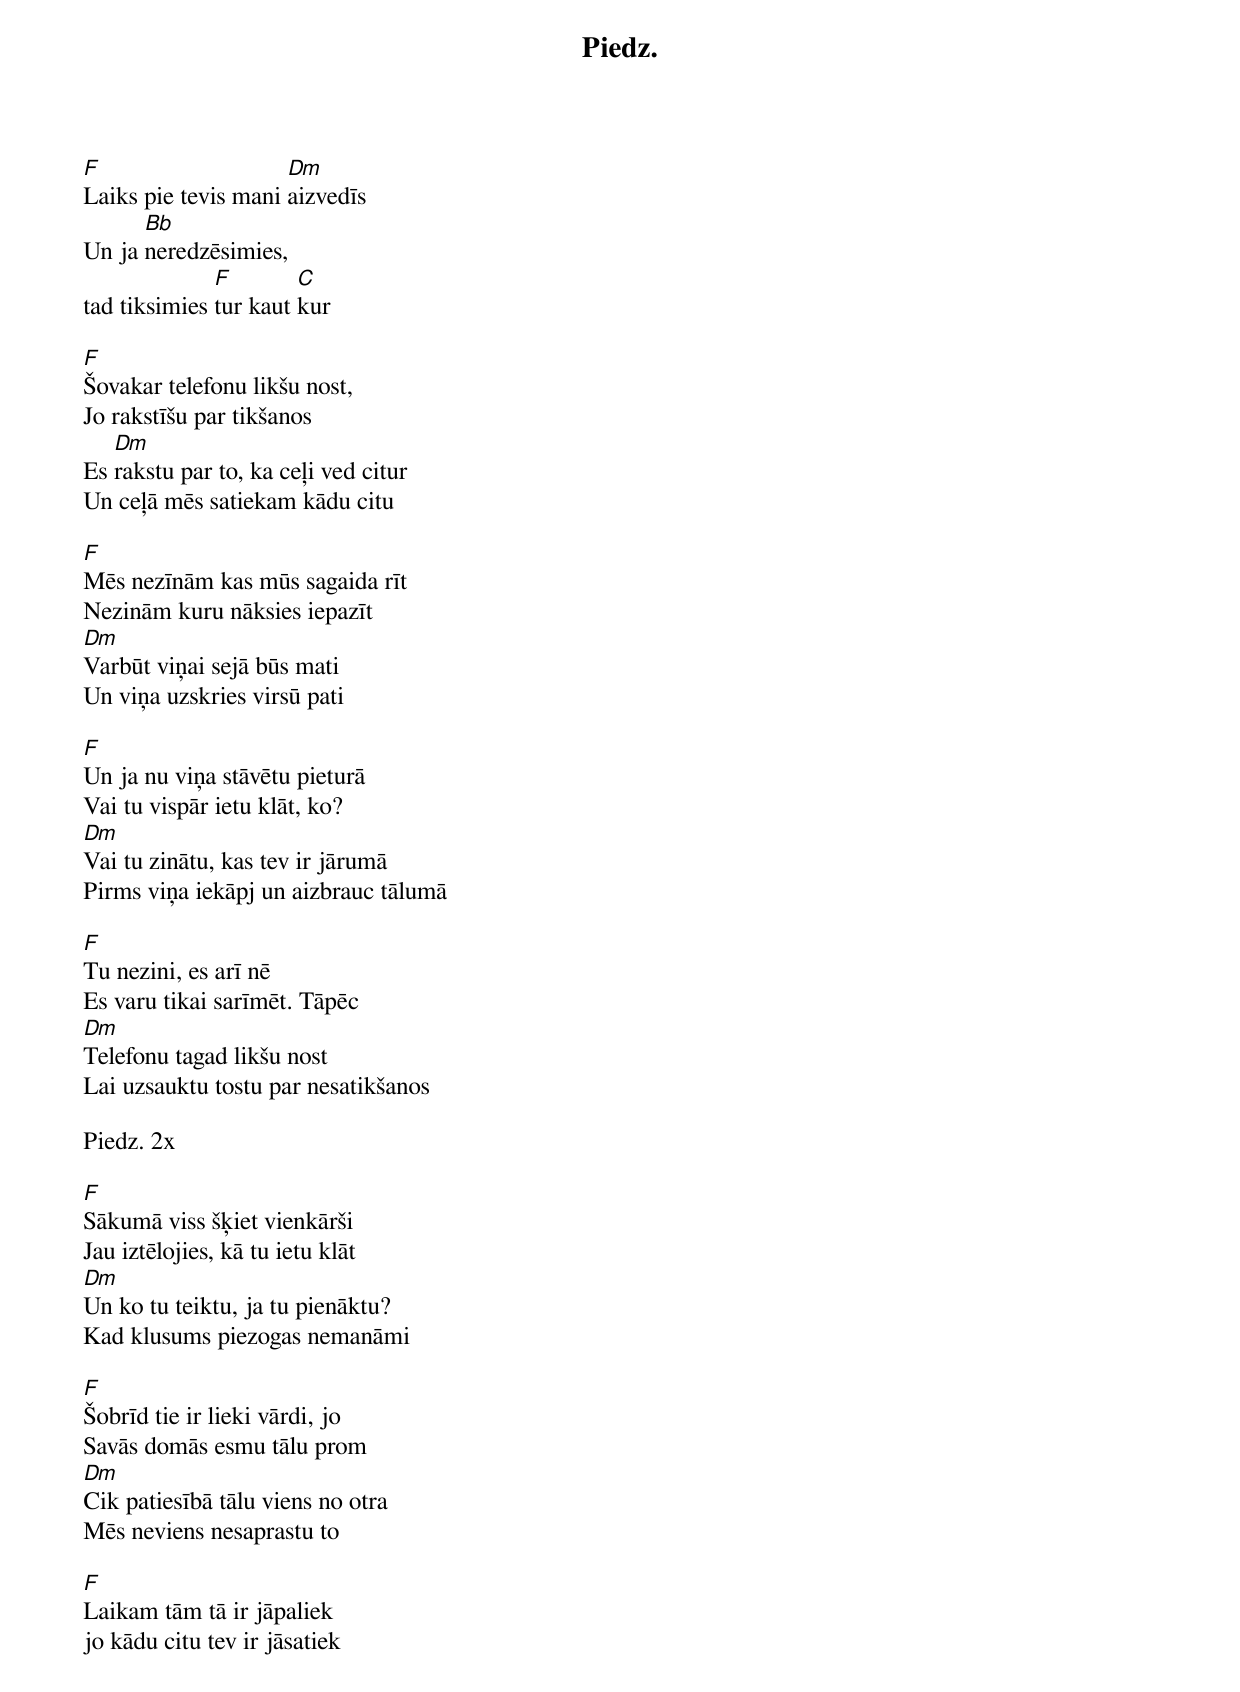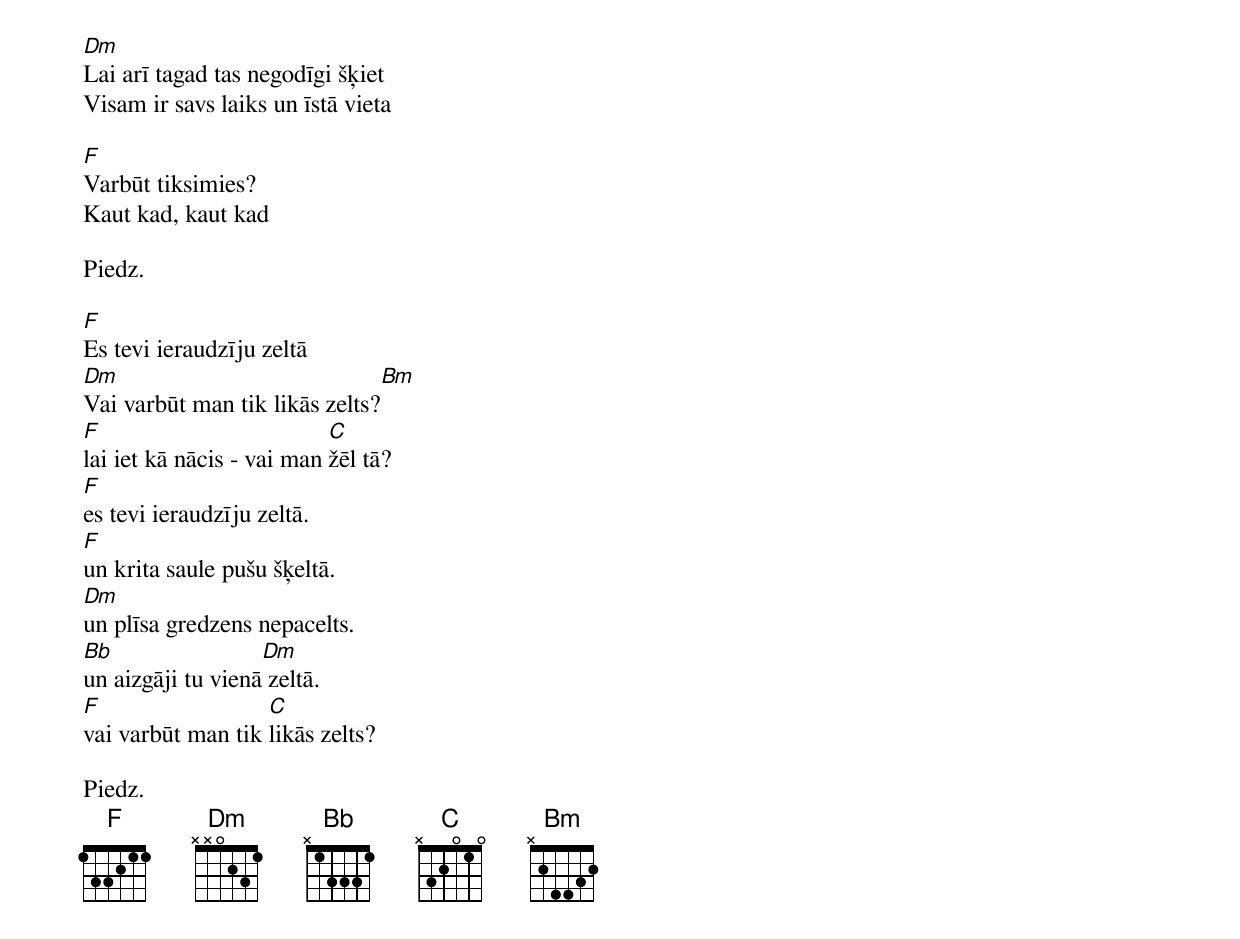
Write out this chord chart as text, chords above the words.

Piedz.
F                    Dm
Laiks pie tevis mani aizvedīs
      Bb
Un ja neredzēsimies,
              F        C
tad tiksimies tur kaut kur

F
Šovakar telefonu likšu nost,
Jo rakstīšu par tikšanos
   Dm
Es rakstu par to, ka ceļi ved citur
Un ceļā mēs satiekam kādu citu

F
Mēs nezīnām kas mūs sagaida rīt
Nezinām kuru nāksies iepazīt
Dm
Varbūt viņai sejā būs mati
Un viņa uzskries virsū pati

F
Un ja nu viņa stāvētu pieturā
Vai tu vispār ietu klāt, ko?
Dm
Vai tu zinātu, kas tev ir jārumā
Pirms viņa iekāpj un aizbrauc tālumā

F
Tu nezini, es arī nē
Es varu tikai sarīmēt. Tāpēc
Dm
Telefonu tagad likšu nost
Lai uzsauktu tostu par nesatikšanos

Piedz. 2x

F
Sākumā viss šķiet vienkārši
Jau iztēlojies, kā tu ietu klāt
Dm
Un ko tu teiktu, ja tu pienāktu?
Kad klusums piezogas nemanāmi

F
Šobrīd tie ir lieki vārdi, jo
Savās domās esmu tālu prom
Dm
Cik patiesībā tālu viens no otra
Mēs neviens nesaprastu to

F
Laikam tām tā ir jāpaliek
jo kādu citu tev ir jāsatiek
Dm
Lai arī tagad tas negodīgi šķiet
Visam ir savs laiks un īstā vieta

F
Varbūt tiksimies?
Kaut kad, kaut kad

Piedz.

F
Es tevi ieraudzīju zeltā
Dm                              Bm
Vai varbūt man tik likās zelts?
F                          C
lai iet kā nācis - vai man žēl tā?
F
es tevi ieraudzīju zeltā.
F
un krita saule pušu šķeltā.
Dm
un plīsa gredzens nepacelts.
Bb                 Dm
un aizgāji tu vienā zeltā.
F                  C
vai varbūt man tik likās zelts?

Piedz.
